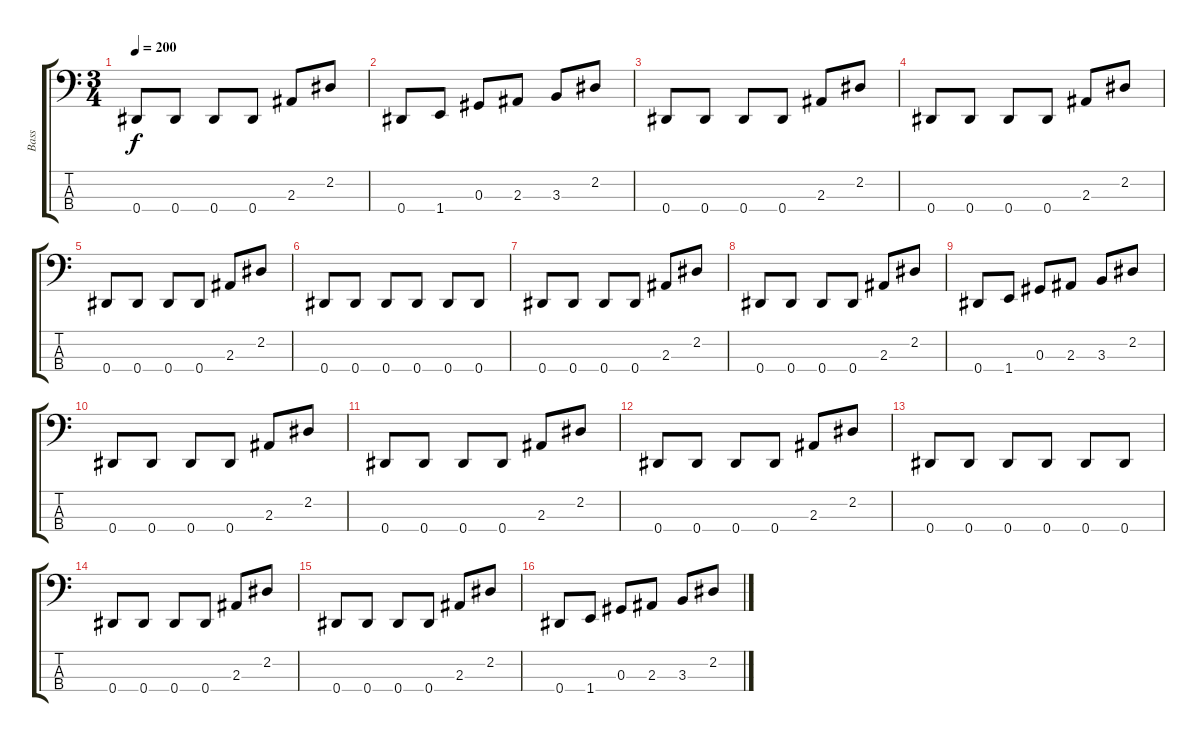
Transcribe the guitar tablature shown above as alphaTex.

\track ("Bass" "Bass") {instrument electricbasspick}
\staff {score tabs}
\tuning (Gb2 Db2 Ab1 Eb1) {hide}
\ts (3 4)
\tempo 200
\clef f4
\ks c
0.4.8{dy f} 0.4.8 0.4.8 0.4.8 2.3.8 2.2.8 |
0.4.8 1.4.8 0.3.8 2.3.8 3.3.8 2.2.8 |
0.4.8 0.4.8 0.4.8 0.4.8 2.3.8 2.2.8 |
0.4.8 0.4.8 0.4.8 0.4.8 2.3.8 2.2.8 |
0.4.8 0.4.8 0.4.8 0.4.8 2.3.8 2.2.8 |
0.4.8 0.4.8 0.4.8 0.4.8 0.4.8 0.4.8 |
0.4.8 0.4.8 0.4.8 0.4.8 2.3.8 2.2.8 |
0.4.8 0.4.8 0.4.8 0.4.8 2.3.8 2.2.8 |
0.4.8 1.4.8 0.3.8 2.3.8 3.3.8 2.2.8 |
0.4.8 0.4.8 0.4.8 0.4.8 2.3.8 2.2.8 |
0.4.8 0.4.8 0.4.8 0.4.8 2.3.8 2.2.8 |
0.4.8 0.4.8 0.4.8 0.4.8 2.3.8 2.2.8 |
0.4.8 0.4.8 0.4.8 0.4.8 0.4.8 0.4.8 |
0.4.8 0.4.8 0.4.8 0.4.8 2.3.8 2.2.8 |
0.4.8 0.4.8 0.4.8 0.4.8 2.3.8 2.2.8 |
0.4.8 1.4.8 0.3.8 2.3.8 3.3.8 2.2.8
